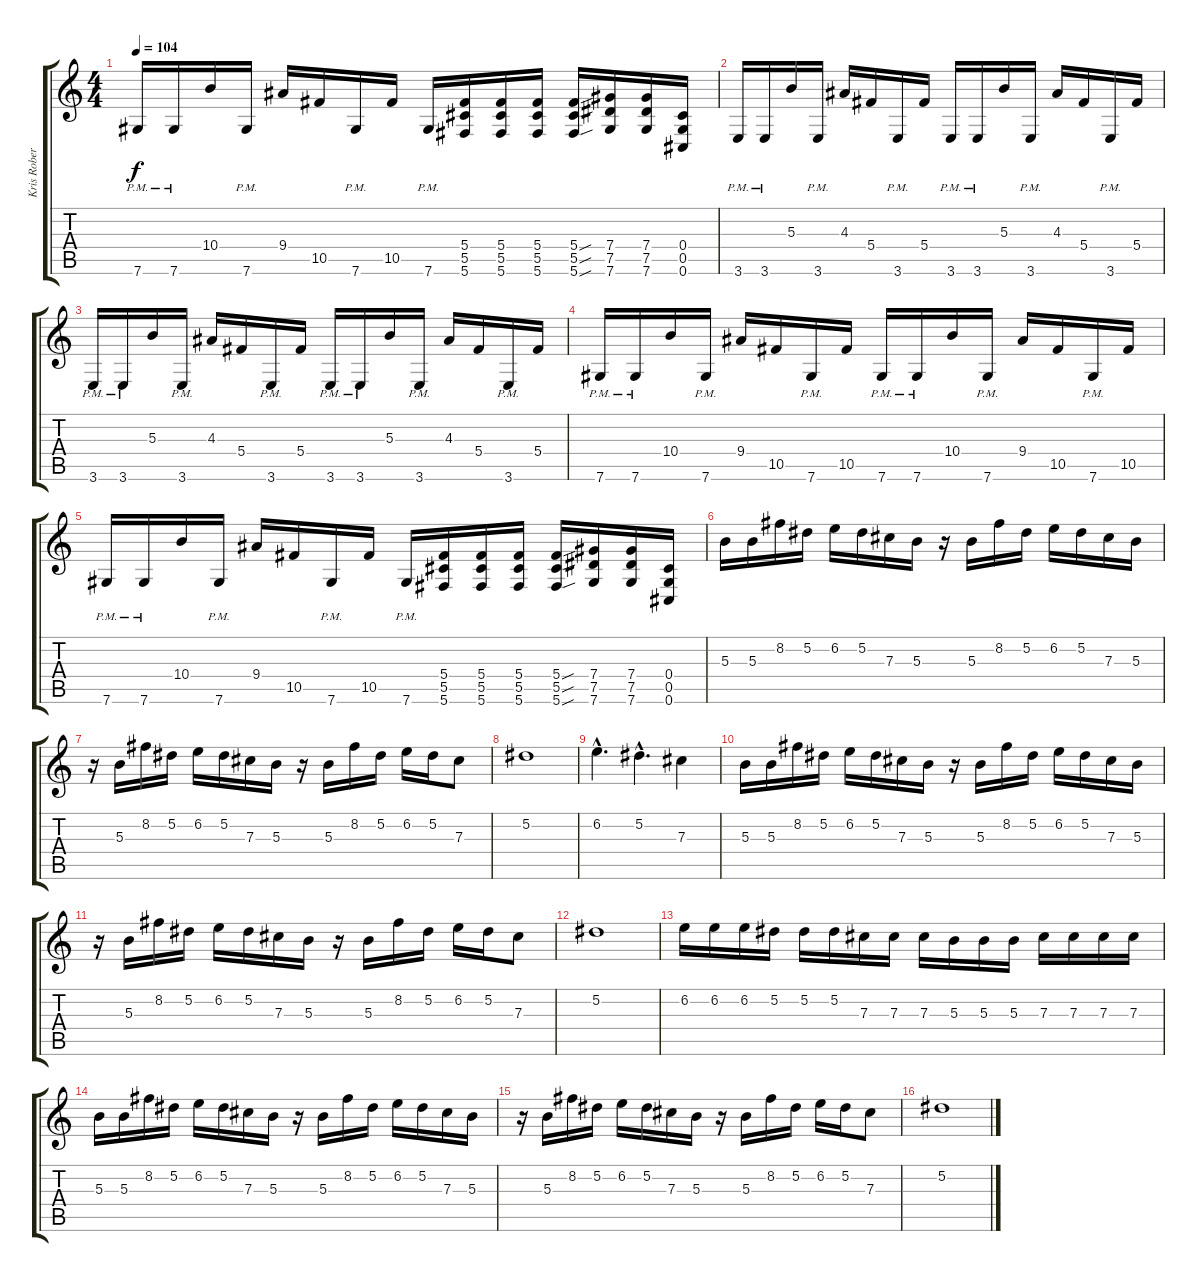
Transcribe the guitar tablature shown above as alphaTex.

\track ("Kris Roberts " "Kris Rober") {instrument overdrivenguitar}
\staff {score tabs}
\tuning (Eb4 Bb3 Gb3 Db3 Ab2 Db2) {hide}
\ts (4 4)
\tempo 104
\clef g2
\ks c
7.6{pm}.16{dy f} 7.6{pm}.16 10.4.16 7.6{pm}.16 9.4.16 10.5.16 7.6{pm}.16 10.5.16 7.6{pm}.16 (5.4 5.5 5.6).16 (5.4 5.5 5.6).16 (5.4 5.5 5.6).16 (5.4{sou} 5.5{sou} 5.6{sou}).16 (7.4 7.5 7.6).16 (7.4 7.5 7.6).16 (0.4 0.5 0.6).16 |
3.6{pm}.16 3.6{pm}.16 5.3.16 3.6{pm}.16 4.3.16 5.4.16 3.6{pm}.16 5.4.16 3.6{pm}.16 3.6{pm}.16 5.3.16 3.6{pm}.16 4.3.16 5.4.16 3.6{pm}.16 5.4.16 |
3.6{pm}.16 3.6{pm}.16 5.3.16 3.6{pm}.16 4.3.16 5.4.16 3.6{pm}.16 5.4.16 3.6{pm}.16 3.6{pm}.16 5.3.16 3.6{pm}.16 4.3.16 5.4.16 3.6{pm}.16 5.4.16 |
7.6{pm}.16 7.6{pm}.16 10.4.16 7.6{pm}.16 9.4.16 10.5.16 7.6{pm}.16 10.5.16 7.6{pm}.16 7.6{pm}.16 10.4.16 7.6{pm}.16 9.4.16 10.5.16 7.6{pm}.16 10.5.16 |
7.6{pm}.16 7.6{pm}.16 10.4.16 7.6{pm}.16 9.4.16 10.5.16 7.6{pm}.16 10.5.16 7.6{pm}.16 (5.4 5.5 5.6).16 (5.4 5.5 5.6).16 (5.4 5.5 5.6).16 (5.4{sou} 5.5{sou} 5.6{sou}).16 (7.4 7.5 7.6).16 (7.4 7.5 7.6).16 (0.4 0.5 0.6).16 |
5.3.16 5.3.16 8.2.16 5.2.16 6.2.16 5.2.16 7.3.16 5.3.16 r.16 5.3.16 8.2.16 5.2.16 6.2.16 5.2.16 7.3.16 5.3.16 |
r.16 5.3.16 8.2.16 5.2.16 6.2.16 5.2.16 7.3.16 5.3.16 r.16 5.3.16 8.2.16 5.2.16 6.2.16 5.2.16 7.3.8 |
5.2.1 |
6.2{hac}.4{d} 5.2{hac}.4{d} 7.3.4 |
5.3.16 5.3.16 8.2.16 5.2.16 6.2.16 5.2.16 7.3.16 5.3.16 r.16 5.3.16 8.2.16 5.2.16 6.2.16 5.2.16 7.3.16 5.3.16 |
r.16 5.3.16 8.2.16 5.2.16 6.2.16 5.2.16 7.3.16 5.3.16 r.16 5.3.16 8.2.16 5.2.16 6.2.16 5.2.16 7.3.8 |
5.2.1 |
6.2.16 6.2.16 6.2.16 5.2.16 5.2.16 5.2.16 7.3.16 7.3.16 7.3.16 5.3.16 5.3.16 5.3.16 7.3.16 7.3.16 7.3.16 7.3.16 |
5.3.16 5.3.16 8.2.16 5.2.16 6.2.16 5.2.16 7.3.16 5.3.16 r.16 5.3.16 8.2.16 5.2.16 6.2.16 5.2.16 7.3.16 5.3.16 |
r.16 5.3.16 8.2.16 5.2.16 6.2.16 5.2.16 7.3.16 5.3.16 r.16 5.3.16 8.2.16 5.2.16 6.2.16 5.2.16 7.3.8 |
5.2.1
